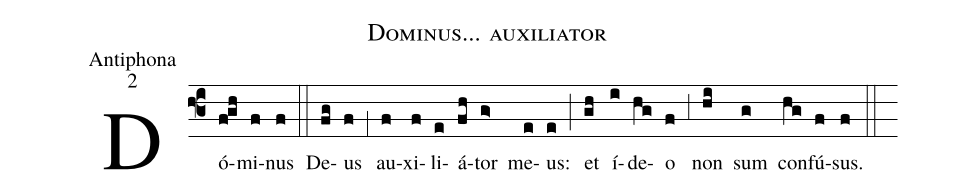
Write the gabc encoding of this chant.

name:Dominus... auxiliator;
office-part:Antiphona;
mode:2;
%%
(f3) Dó(f!gh)mi(f)nus(f) (::)
De(fg)us(f) (,1) au(f)xi(f)li(e)á(fh)tor(g>) me(e)us:(e) (;) et(gh) í(i)de(hg)o(f) (,3) non(hi) sum(g) con(hg)fú(f)sus.(f) (::)
